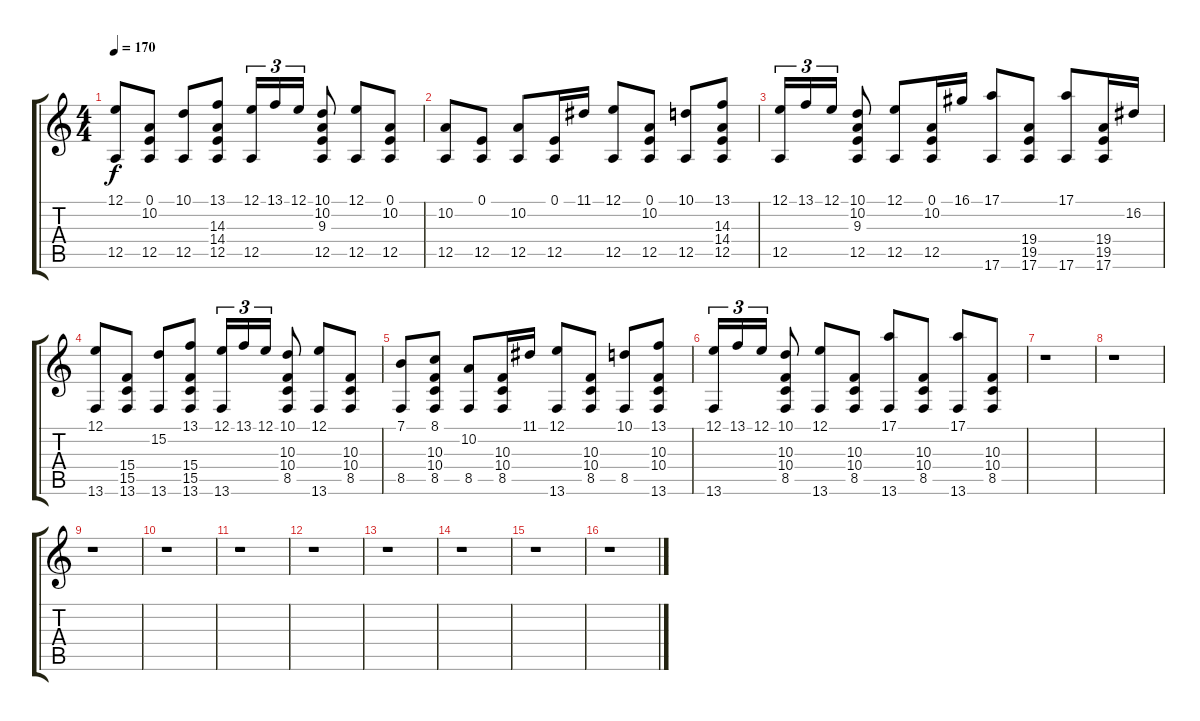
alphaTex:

\track "" {instrument accordion}
\staff {score tabs}
\tuning (E4 B3 G3 D3 A2 E2) {hide}
\ts (4 4)
\tempo 170
\clef g2
\ks c
(12.1 12.5).8{dy f} (0.1 10.2 12.5).8 (10.1 12.5).8 (13.1 14.3 14.4 12.5).8 (12.1 12.5).16{tu (3 2)} 13.1.16{tu (3 2)} 12.1.16{tu (3 2)} (10.1 10.2 9.3 12.5).8 (12.1 12.5).8 (0.1 10.2 12.5).8 |
(10.2 12.5).8 (0.1 12.5).8 (10.2 12.5).8 (0.1 12.5).16 11.1.16 (12.1 12.5).8 (0.1 10.2 12.5).8 (10.1 12.5).8 (13.1 14.3 14.4 12.5).8 |
(12.1 12.5).16{tu (3 2)} 13.1.16{tu (3 2)} 12.1.16{tu (3 2)} (10.1 10.2 9.3 12.5).8 (12.1 12.5).8 (0.1 10.2 12.5).16 16.1.16 (17.1 17.6).8 (19.4 19.5 17.6).8 (17.1 17.6).8 (19.4 19.5 17.6).16 16.2.16 |
(12.1 13.6).8 (15.4 15.5 13.6).8 (15.2 13.6).8 (13.1 15.4 15.5 13.6).8 (12.1 13.6).16{tu (3 2)} 13.1.16{tu (3 2)} 12.1.16{tu (3 2)} (10.1 10.3 10.4 8.5).8 (12.1 13.6).8 (10.3 10.4 8.5).8 |
(7.1 8.5).8 (8.1 10.3 10.4 8.5).8 (10.2 8.5).8 (10.3 10.4 8.5).16 11.1.16 (12.1 13.6).8 (10.3 10.4 8.5).8 (10.1 8.5).8 (13.1 10.3 10.4 13.6).8 |
(12.1 13.6).16{tu (3 2)} 13.1.16{tu (3 2)} 12.1.16{tu (3 2)} (10.1 10.3 10.4 8.5).8 (12.1 13.6).8 (10.3 10.4 8.5).8 (17.1 13.6).8 (10.3 10.4 8.5).8 (17.1 13.6).8 (10.3 10.4 8.5).8 |
r.1 |
r.1 |
r.1 |
r.1 |
r.1 |
r.1 |
r.1 |
r.1 |
r.1 |
r.1
